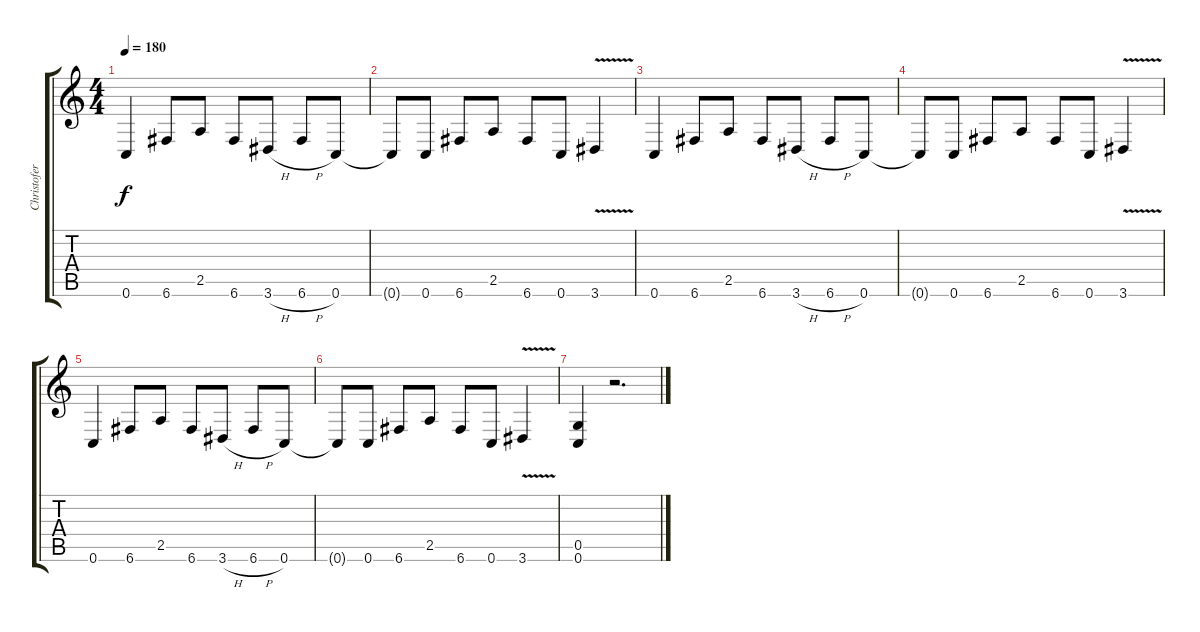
\track ("Christofer Johnsson" "Christofer") {instrument distortionguitar}
\staff {score tabs}
\tuning (D4 A3 F3 C3 G2 C2) {hide}
\ts (4 4)
\tempo 180
\clef g2
\ks c
0.6.4{dy f} 6.6.8 2.5.8 6.6.8 3.6{h}.8 6.6{h}.8 0.6.8 |
0.6{t}.8 0.6.8 6.6.8 2.5.8 6.6.8 0.6.8 3.6{v}.4 |
0.6.4 6.6.8 2.5.8 6.6.8 3.6{h}.8 6.6{h}.8 0.6.8 |
0.6{t}.8 0.6.8 6.6.8 2.5.8 6.6.8 0.6.8 3.6{v}.4 |
0.6.4 6.6.8 2.5.8 6.6.8 3.6{h}.8 6.6{h}.8 0.6.8 |
0.6{t}.8 0.6.8 6.6.8 2.5.8 6.6.8 0.6.8 3.6{v}.4 |
(0.5 0.6).4 r.2{d}
